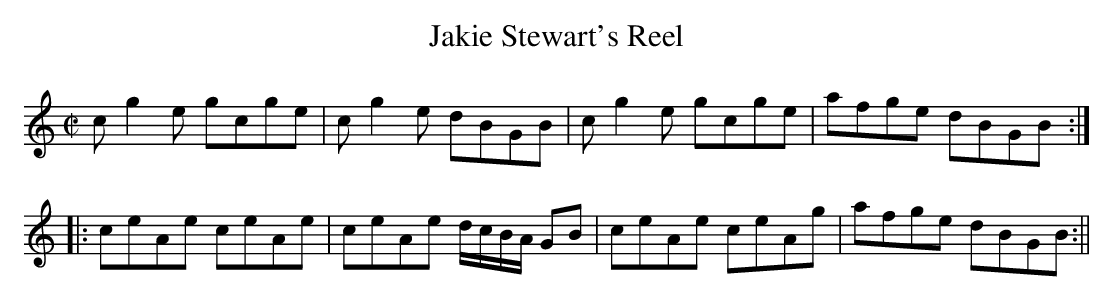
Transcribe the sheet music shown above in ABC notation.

X:1
T:Jakie Stewart's Reel
M:C|
L:1/8
K:C
cg2e gcge|cg2e dBGB|cg2e gcge|afge dBGB:|
|:ceAe ceAe|ceAe d/c/B/A/ GB|ceAe ceAg|afge dBGB:||
